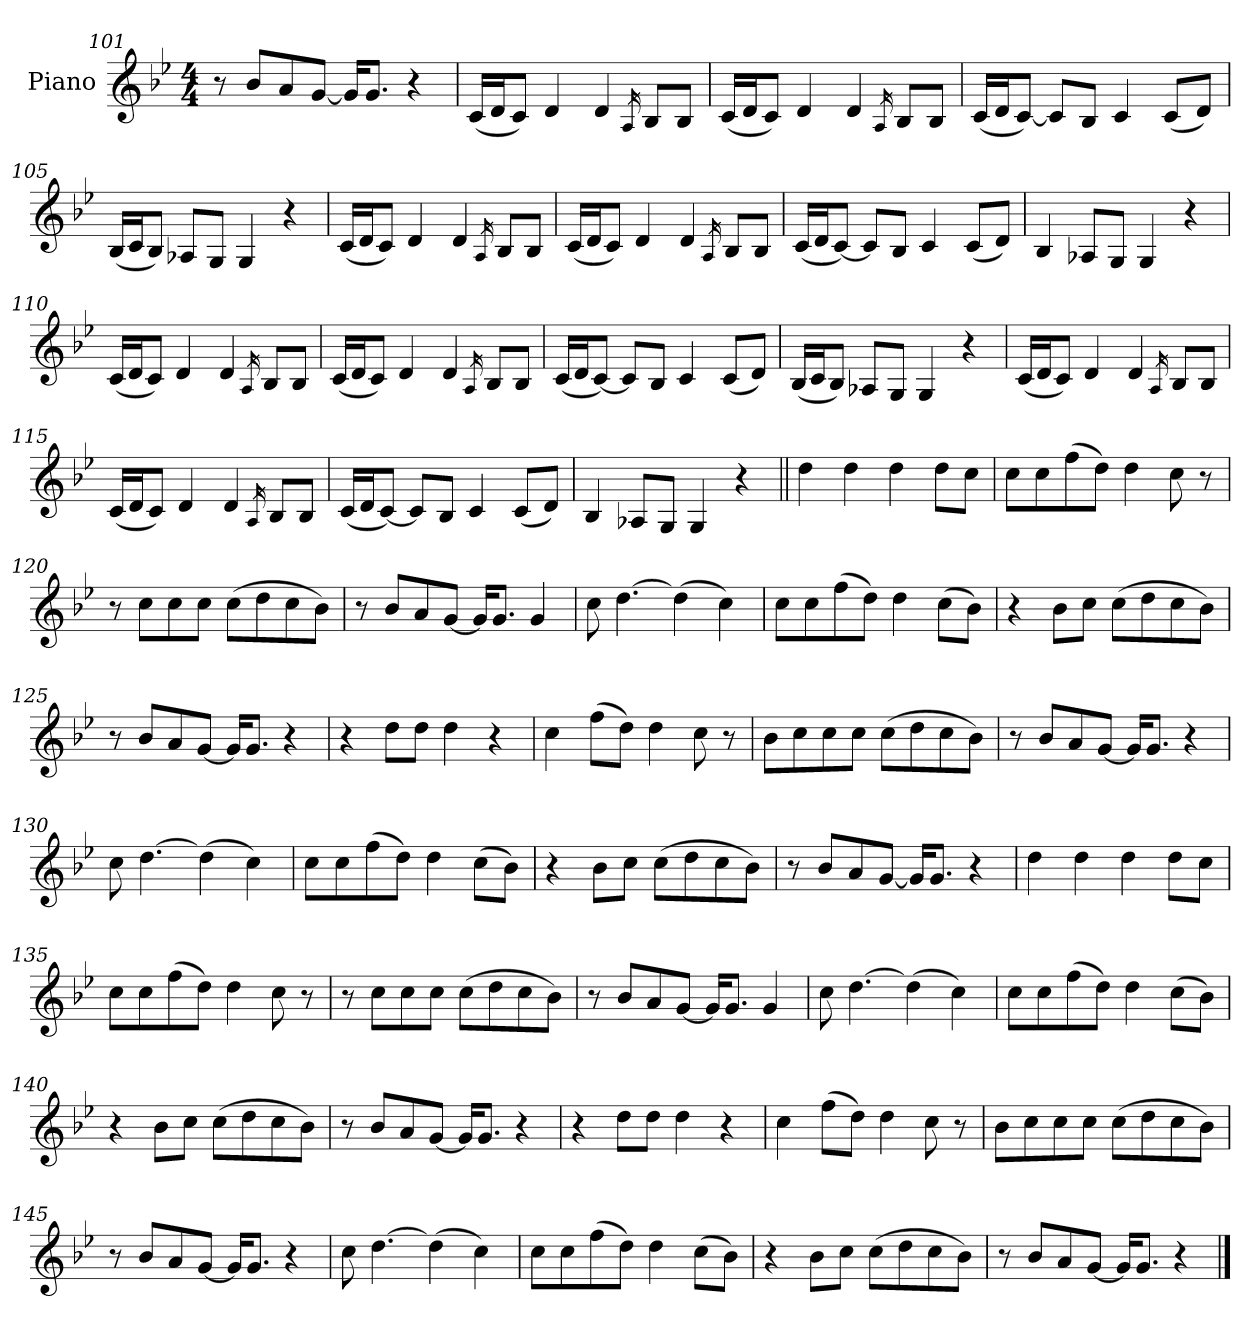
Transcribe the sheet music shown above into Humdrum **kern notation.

**kern
*part1
*staff1
*I"Piano
*I'Pno.
*clefG2
*k[b-e-]
*M4/4
=101
8r
8b-L
8a
[8gJ
16gKL]
8.gJ
4r
=102
(<16c!LL
16d!J
8c!J)
4d!
4d!
16qA
8B-!L
8B-!J
=103
(<16c!LL
16d!J
8c!J)
4d!
4d!
16qA
8B-!L
8B-!J
=104
(<16c!LL
16d!J
[8c!J)
8c!L]
8B-!J
4c!
(<8c!L
8d!J)
=105
(<16B-!LL
16c!J
8B-!J)
8A-X!L
8G!J
4G!
4r
=106
(<16c!LL
16d!J
8c!J)
4d!
4d!
16qA
8B-!L
8B-!J
=107
(<16c!LL
16d!J
8c!J)
4d!
4d!
16qA
8B-!L
8B-!J
=108
(<16c!LL
16d!J
[8c!J)
8c!L]
8B-!J
4c!
(<8c!L
8d!J)
=109
4B-!
8A-X!L
8G!J
4G!
4r
=110
(<16c!LL
16d!J
8c!J)
4d!
4d!
16qA
8B-!L
8B-!J
=111
(<16c!LL
16d!J
8c!J)
4d!
4d!
16qA
8B-!L
8B-!J
=112
(<16c!LL
16d!J
[8c!J)
8c!L]
8B-!J
4c!
(<8c!L
8d!J)
=113
(<16B-!LL
16c!J
8B-!J)
8A-X!L
8G!J
4G!
4r
=114
(<16c!LL
16d!J
8c!J)
4d!
4d!
16qA
8B-!L
8B-!J
=115
(<16c!LL
16d!J
8c!J)
4d!
4d!
16qA
8B-!L
8B-!J
=116
(<16c!LL
16d!J
[8c!J)
8c!L]
8B-!J
4c!
(<8c!L
8d!J)
=117
4B-!
8A-X!L
8G!J
4G!
4r
=118||
4dd
4dd
4dd
8ddL
8ccJ
=119
8ccL
8cc
(>8ff
8ddJ)
4dd
8cc
8r
=120
8r
8ccL
8cc
8ccJ
(>8ccL
8dd
8cc
8b-J)
=121
8r
8b-L
8a
[8gJ
16gKL]
8.gJ
4g
=122
8cc
[4.dd
(>4dd]
4cc)
=123
8ccL
8cc
(>8ff
8ddJ)
4dd
(>8ccL
8b-J)
=124
4r
8b-L
8ccJ
(>8ccL
8dd
8cc
8b-J)
=125
8r
8b-L
8a
[8gJ
16gKL]
8.gJ
4r
=126
4r
8ddL
8ddJ
4dd
4r
=127
4cc
(>8ffL
8ddJ)
4dd
8cc
8r
=128
8b-L
8cc
8cc
8ccJ
(>8ccL
8dd
8cc
8b-J)
=129
8r
8b-L
8a
[8gJ
16gKL]
8.gJ
4r
=130
8cc
[4.dd
(>4dd]
4cc)
=131
8ccL
8cc
(>8ff
8ddJ)
4dd
(>8ccL
8b-J)
=132
4r
8b-L
8ccJ
(>8ccL
8dd
8cc
8b-J)
=133
8r
8b-L
8a
[8gJ
16gKL]
8.gJ
4r
=134
4dd
4dd
4dd
8ddL
8ccJ
=135
8ccL
8cc
(>8ff
8ddJ)
4dd
8cc
8r
=136
8r
8ccL
8cc
8ccJ
(>8ccL
8dd
8cc
8b-J)
=137
8r
8b-L
8a
[8gJ
16gKL]
8.gJ
4g
=138
8cc
[4.dd
(>4dd]
4cc)
=139
8ccL
8cc
(>8ff
8ddJ)
4dd
(>8ccL
8b-J)
=140
4r
8b-L
8ccJ
(>8ccL
8dd
8cc
8b-J)
=141
8r
8b-L
8a
[8gJ
16gKL]
8.gJ
4r
=142
4r
8ddL
8ddJ
4dd
4r
=143
4cc
(>8ffL
8ddJ)
4dd
8cc
8r
=144
8b-L
8cc
8cc
8ccJ
(>8ccL
8dd
8cc
8b-J)
=145
8r
8b-L
8a
[8gJ
16gKL]
8.gJ
4r
=146
8cc
[4.dd
(>4dd]
4cc)
=147
8ccL
8cc
(>8ff
8ddJ)
4dd
(>8ccL
8b-J)
=148
4r
8b-L
8ccJ
(>8ccL
8dd
8cc
8b-J)
=149
8r
8b-L
8a
[8gJ
16gKL]
8.gJ
4r
==
*-
